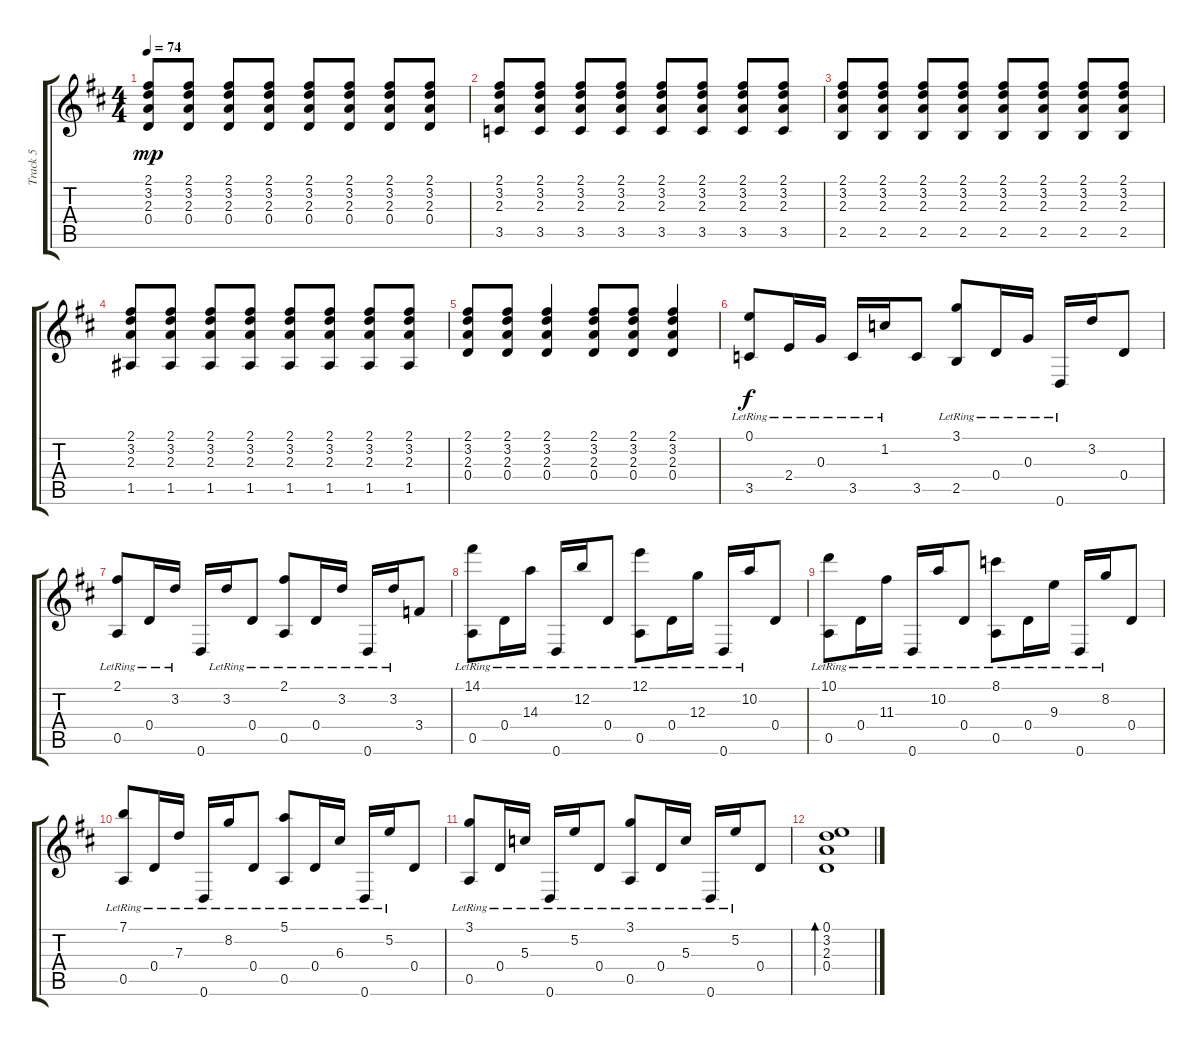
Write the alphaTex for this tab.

\track ("Track 5" "Track 5") {instrument acousticguitarsteel}
\staff {score tabs}
\tuning (E4 B3 G3 D3 A2 D2) {hide}
\ts (4 4)
\tempo 74
\clef g2
\ks d
(2.1 3.2 2.3 0.4).8{dy mp} (2.1 3.2 2.3 0.4).8 (2.1 3.2 2.3 0.4).8 (2.1 3.2 2.3 0.4).8 (2.1 3.2 2.3 0.4).8 (2.1 3.2 2.3 0.4).8 (2.1 3.2 2.3 0.4).8 (2.1 3.2 2.3 0.4).8 |
(2.1 3.2 2.3 3.5).8 (2.1 3.2 2.3 3.5).8 (2.1 3.2 2.3 3.5).8 (2.1 3.2 2.3 3.5).8 (2.1 3.2 2.3 3.5).8 (2.1 3.2 2.3 3.5).8 (2.1 3.2 2.3 3.5).8 (2.1 3.2 2.3 3.5).8 |
(2.1 3.2 2.3 2.5).8 (2.1 3.2 2.3 2.5).8 (2.1 3.2 2.3 2.5).8 (2.1 3.2 2.3 2.5).8 (2.1 3.2 2.3 2.5).8 (2.1 3.2 2.3 2.5).8 (2.1 3.2 2.3 2.5).8 (2.1 3.2 2.3 2.5).8 |
(2.1 3.2 2.3 1.5).8 (2.1 3.2 2.3 1.5).8 (2.1 3.2 2.3 1.5).8 (2.1 3.2 2.3 1.5).8 (2.1 3.2 2.3 1.5).8 (2.1 3.2 2.3 1.5).8 (2.1 3.2 2.3 1.5).8 (2.1 3.2 2.3 1.5).8 |
(2.1 3.2 2.3 0.4).8 (2.1 3.2 2.3 0.4).8 (2.1 3.2 2.3 0.4).4 (2.1 3.2 2.3 0.4).8 (2.1 3.2 2.3 0.4).8 (2.1 3.2 2.3 0.4).4 |
(0.1{lr} 3.5{lr}).8{dy f} 2.4{lr}.16 0.3{lr}.16 3.5{lr}.16 1.2{lr}.16 3.5.8 (3.1{lr} 2.5{lr}).8 0.4{lr}.16 0.3{lr}.16 0.6{lr}.16 3.2.16 0.4.8 |
(2.1{lr} 0.5{lr}).8 0.4{lr}.16 3.2{lr}.16 0.6.16 3.2{lr}.16 0.4{lr}.8 (2.1{lr} 0.5{lr}).8 0.4{lr}.16 3.2{lr}.16 0.6{lr}.16 3.2{lr}.16 3.4.8 |
(14.1{lr} 0.5{lr}).8 0.4{lr}.16 14.3{lr}.16 0.6{lr}.16 12.2{lr}.16 0.4{lr}.8 (12.1{lr} 0.5{lr}).8 0.4{lr}.16 12.3{lr}.16 0.6{lr}.16 10.2{lr}.16 0.4.8 |
(10.1{lr} 0.5{lr}).8{volume 0} 0.4{lr}.16 11.3{lr}.16 0.6{lr}.16 10.2{lr}.16 0.4{lr}.8 (8.1{lr} 0.5{lr}).8 0.4{lr}.16 9.3{lr}.16 0.6{lr}.16 8.2{lr}.16 0.4.8 |
(7.1{lr} 0.5{lr}).8 0.4{lr}.16 7.3{lr}.16 0.6{lr}.16 8.2{lr}.16 0.4{lr}.8 (5.1{lr} 0.5{lr}).8 0.4{lr}.16 6.3{lr}.16 0.6{lr}.16 5.2{lr}.16 0.4.8 |
(3.1{lr} 0.5{lr}).8 0.4{lr}.16 5.3{lr}.16 0.6{lr}.16 5.2{lr}.16 0.4{lr}.8 (3.1{lr} 0.5{lr}).8 0.4{lr}.16 5.3{lr}.16 0.6{lr}.16 5.2{lr}.16 0.4.8 |
(0.1 3.2 2.3 0.4).1{bd 120}
